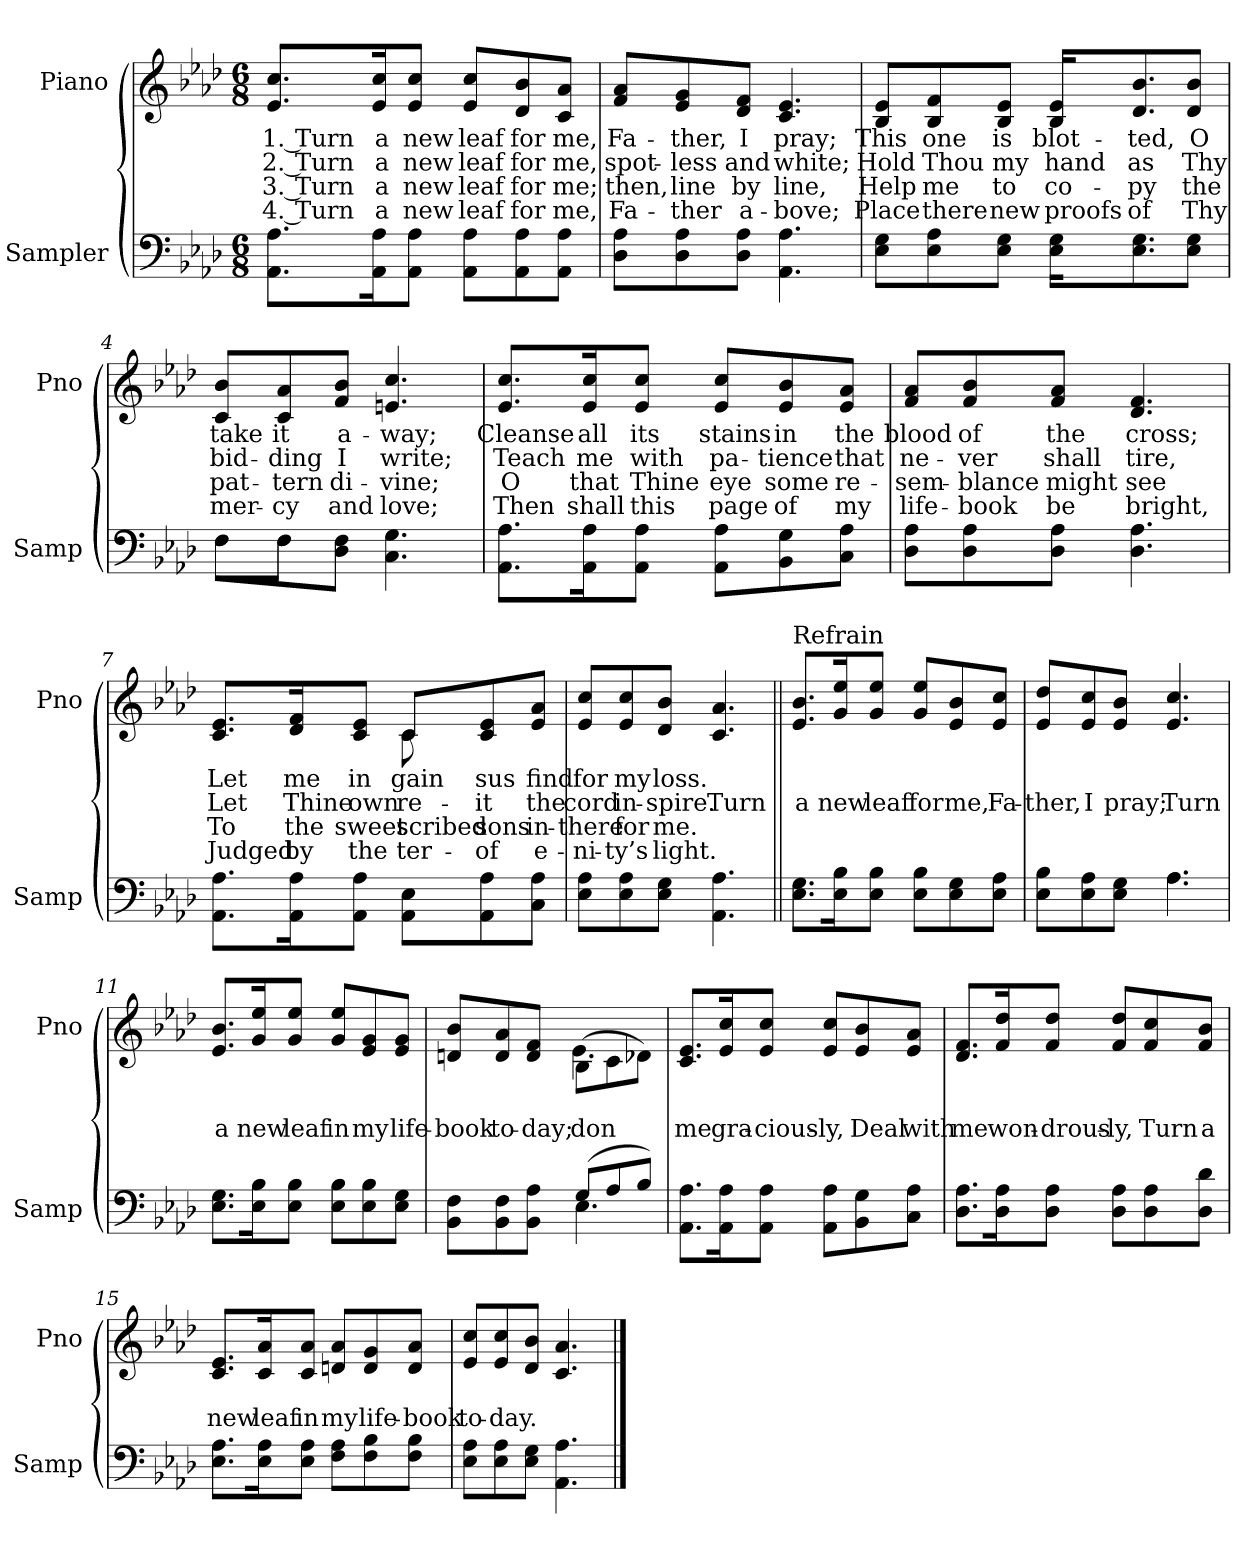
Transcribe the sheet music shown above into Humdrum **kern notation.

**kern	**kern	**text	**text	**text	**text
*part2	*part1	*part1	*part1	*part1	*part1
*staff2	*staff1	*staff1	*staff1	*staff1	*staff1
*I"Sampler	*I"Piano	*	*	*	*
*I'Samp	*I'Pno	*	*	*	*
*clefF4	*clefG2	*	*	*	*
*k[b-e-a-d-]	*k[b-e-a-d-]	*	*	*	*
*A-:	*A-:	*	*	*	*
*M6/8	*M6/8	*	*	*	*
=1	=1	=1	=1	=1	=1
8.AA-\ 8.A-\L	8.e-/ 8.cc/L	1. Turn	2. Turn	3. Turn	4. Turn
16AA-\ 16A-\K	16e-/ 16cc/K	a	a	a	a
8AA-\ 8A-\J	8e-/ 8cc/J	new	new	new	new
8AA-\ 8A-\L	8e-/ 8cc/L	leaf	leaf	leaf	leaf
8AA-\ 8A-\	8d-/ 8b-/	for	for	for	for
8AA-\ 8A-\J	8c/ 8a-/J	me,	me,	me;	me,
=2	=2	=2	=2	=2	=2
8D-\ 8A-\L	8f/ 8a-/L	Fa-	spot-	then,	Fa-
8D-\ 8A-\	8e-/ 8g/	-ther,	-less	line	-ther
8D-\ 8A-\J	8d-/ 8f/J	I	and	by	a-
4.AA- 4.A-	4.c 4.e-	pray;	white;	line,	-bove;
=3	=3	=3	=3	=3	=3
8E-\ 8G\L	8B-/ 8e-/L	This	Hold	Help	Place
8E-\ 8A-\	8B-/ 8f/	one	Thou	me	there
8E-\ 8G\J	8B-/ 8e-/J	is	my	to	new
16E-\ 16G\KL	16B-/ 16e-/KL	blot-	hand	co-	proofs
8.E-\ 8.G\	8.d-/ 8.b-/	-ted,	as	-py	of
8E-\ 8G\J	8d-/ 8b-/J	O	Thy	the	Thy
=4	=4	=4	=4	=4	=4
*^	*	*	*	*	*
8F\L	8F\L	8c/ 8b-/L	take	bid-	pat-	mer-
8F\	8F\J	8c/ 8a-/	it	-ding	-tern	-cy
8D-\ 8F\J	2ryy	8f/ 8b-/J	a-	I	di-	and
4.C 4.G	.	4.en 4.cc	-way;	write;	-vine;	love;
*v	*v	*	*	*	*	*
=5	=5	=5	=5	=5	=5
8.AA-\ 8.A-\L	8.e-/ 8.cc/L	Cleanse	Teach	O	Then
16AA-\ 16A-\K	16e-/ 16cc/K	all	me	that	shall
8AA-\ 8A-\J	8e-/ 8cc/J	its	with	Thine	this
8AA-\ 8A-\L	8e-/ 8cc/L	stains	pa-	eye	page
8BB-\ 8G\	8e-/ 8b-/	in	-tience	some	of
8C\ 8A-\J	8e-/ 8a-/J	the	that	re-	my
=6	=6	=6	=6	=6	=6
8D-\ 8A-\L	8f/ 8a-/L	blood	ne-	-sem-	life-
8D-\ 8A-\	8f/ 8b-/	of	-ver	-blance	-book
8D-\ 8A-\J	8f/ 8a-/J	the	shall	might	be
4.D- 4.A-	4.d- 4.f	cross;	tire,	see	bright,
=7	=7	=7	=7	=7	=7
*	*^	*	*	*	*
8.AA-\ 8.A-\L	8.c/ 8.e-/L	4.ryy	Let	Let	To	Judged
16AA-\ 16A-\K	16d-/ 16f/K	.	me	Thine	the	by
8AA-\ 8A-\J	8c/ 8e-/J	.	in	own	sweet	the
8AA-\ 8E-\L	8c/L	8c	gain	re-	-scribed	-ter-
8AA-\ 8A-\	8c/ 8e-/	4ryy	-sus	-it	-sons	of
8C\ 8A-\J	8e-/ 8a-/J	.	find	the	in-	e-
*	*v	*v	*	*	*	*
=8	=8	=8	=8	=8	=8
8E-\ 8A-\L	8e-/ 8cc/L	for	-cord	there	-ni-
8E-\ 8A-\	8e-/ 8cc/	my	in-	for	-ty’s
8E-\ 8G\J	8d-/ 8b-/J	loss.	-spire.	me.	light.
4.AA- 4.A-	4.c 4.a-	.	Turn	.	.
=9||	=9||	=9||	=9||	=9||	=9||
!	!LO:TX:t=Refrain	!	!	!	!
8.E-\ 8.G\L	8.e-/ 8.b-/L	.	a	.	.
16E-\ 16B-\K	16g/ 16ee-/K	.	new	.	.
8E-\ 8B-\J	8g/ 8ee-/J	.	leaf	.	.
8E-\ 8B-\L	8g/ 8ee-/L	.	for	.	.
8E-\ 8G\	8e-/ 8b-/	.	me,	.	.
8E-\ 8A-\J	8e-/ 8cc/J	.	Fa-	.	.
=10	=10	=10	=10	=10	=10
*^	*	*	*	*	*
8E-\ 8B-\L	4.ryy	8e-/ 8dd-/L	.	-ther,	.	.
8E-\ 8A-\	.	8e-/ 8cc/	.	I	.	.
8E-\ 8G\J	.	8e-/ 8b-/J	.	pray;	.	.
4.A-\	4.A-	4.e- 4.cc	.	Turn	.	.
*v	*v	*	*	*	*	*
=11	=11	=11	=11	=11	=11
8.E-\ 8.G\L	8.e-/ 8.b-/L	.	a	.	.
16E-\ 16B-\K	16g/ 16ee-/K	.	new	.	.
8E-\ 8B-\J	8g/ 8ee-/J	.	leaf	.	.
8E-\ 8B-\L	8g/ 8ee-/L	.	in	.	.
8E-\ 8B-\	8e-/ 8g/	.	my	.	.
8E-\ 8G\J	8e-/ 8g/J	.	life-	.	.
=12	=12	=12	=12	=12	=12
*^	*^	*	*	*	*
8BB-\ 8F\L	4.ryy	8dn/ 8b-/L	4.ryy	.	-book	.	.
8BB-\ 8F\	.	8d/ 8a-/	.	.	to-	.	.
8BB-\ 8A-\J	.	8d/ 8f/J	.	.	-day;	.	.
(8G/L	4.E-	(8B-\L	4.e-	.	-don	.	.
8A-/	.	8c\	.	.	.	.	.
8B-/J)	.	8d-X\J)	.	.	.	.	.
*v	*v	*	*	*	*	*	*
*	*v	*v	*	*	*	*
=13	=13	=13	=13	=13	=13
8.AA-\ 8.A-\L	8.c/ 8.e-/L	.	me	.	.
16AA-\ 16A-\K	16e-/ 16cc/K	.	gra-	.	.
8AA-\ 8A-\J	8e-/ 8cc/J	.	-cious-	.	.
8AA-\ 8A-\L	8e-/ 8cc/L	.	-ly,	.	.
8BB-\ 8G\	8e-/ 8b-/	.	Deal	.	.
8C\ 8A-\J	8e-/ 8a-/J	.	with	.	.
=14	=14	=14	=14	=14	=14
8.D-\ 8.A-\L	8.d-/ 8.f/L	.	me	.	.
16D-\ 16A-\K	16f/ 16dd-/K	.	won-	.	.
8D-\ 8A-\J	8f/ 8dd-/J	.	-drous-	.	.
8D-\ 8A-\L	8f/ 8dd-/L	.	-ly,	.	.
8D-\ 8A-\	8f/ 8cc/	.	Turn	.	.
8D-\ 8d-\J	8f/ 8b-/J	.	a	.	.
=15	=15	=15	=15	=15	=15
8.E-\ 8.A-\L	8.c/ 8.e-/L	.	new	.	.
16E-\ 16A-\K	16c/ 16a-/K	.	leaf	.	.
8E-\ 8A-\J	8c/ 8a-/J	.	in	.	.
8F\ 8A-\L	8dn/ 8a-/L	.	my	.	.
8F\ 8B-\	8d/ 8g/	.	life-	.	.
8F\ 8B-\J	8d/ 8a-/J	.	-book	.	.
=16	=16	=16	=16	=16	=16
8E-\ 8A-\L	8e-/ 8cc/L	.	to-	.	.
8E-\ 8A-\	8e-/ 8cc/	.	-day.	.	.
8E-\ 8G\J	8d-/ 8b-/J	.	.	.	.
4.AA- 4.A-	4.c 4.a-	.	.	.	.
==	==	==	==	==	==
*-	*-	*-	*-	*-	*-
